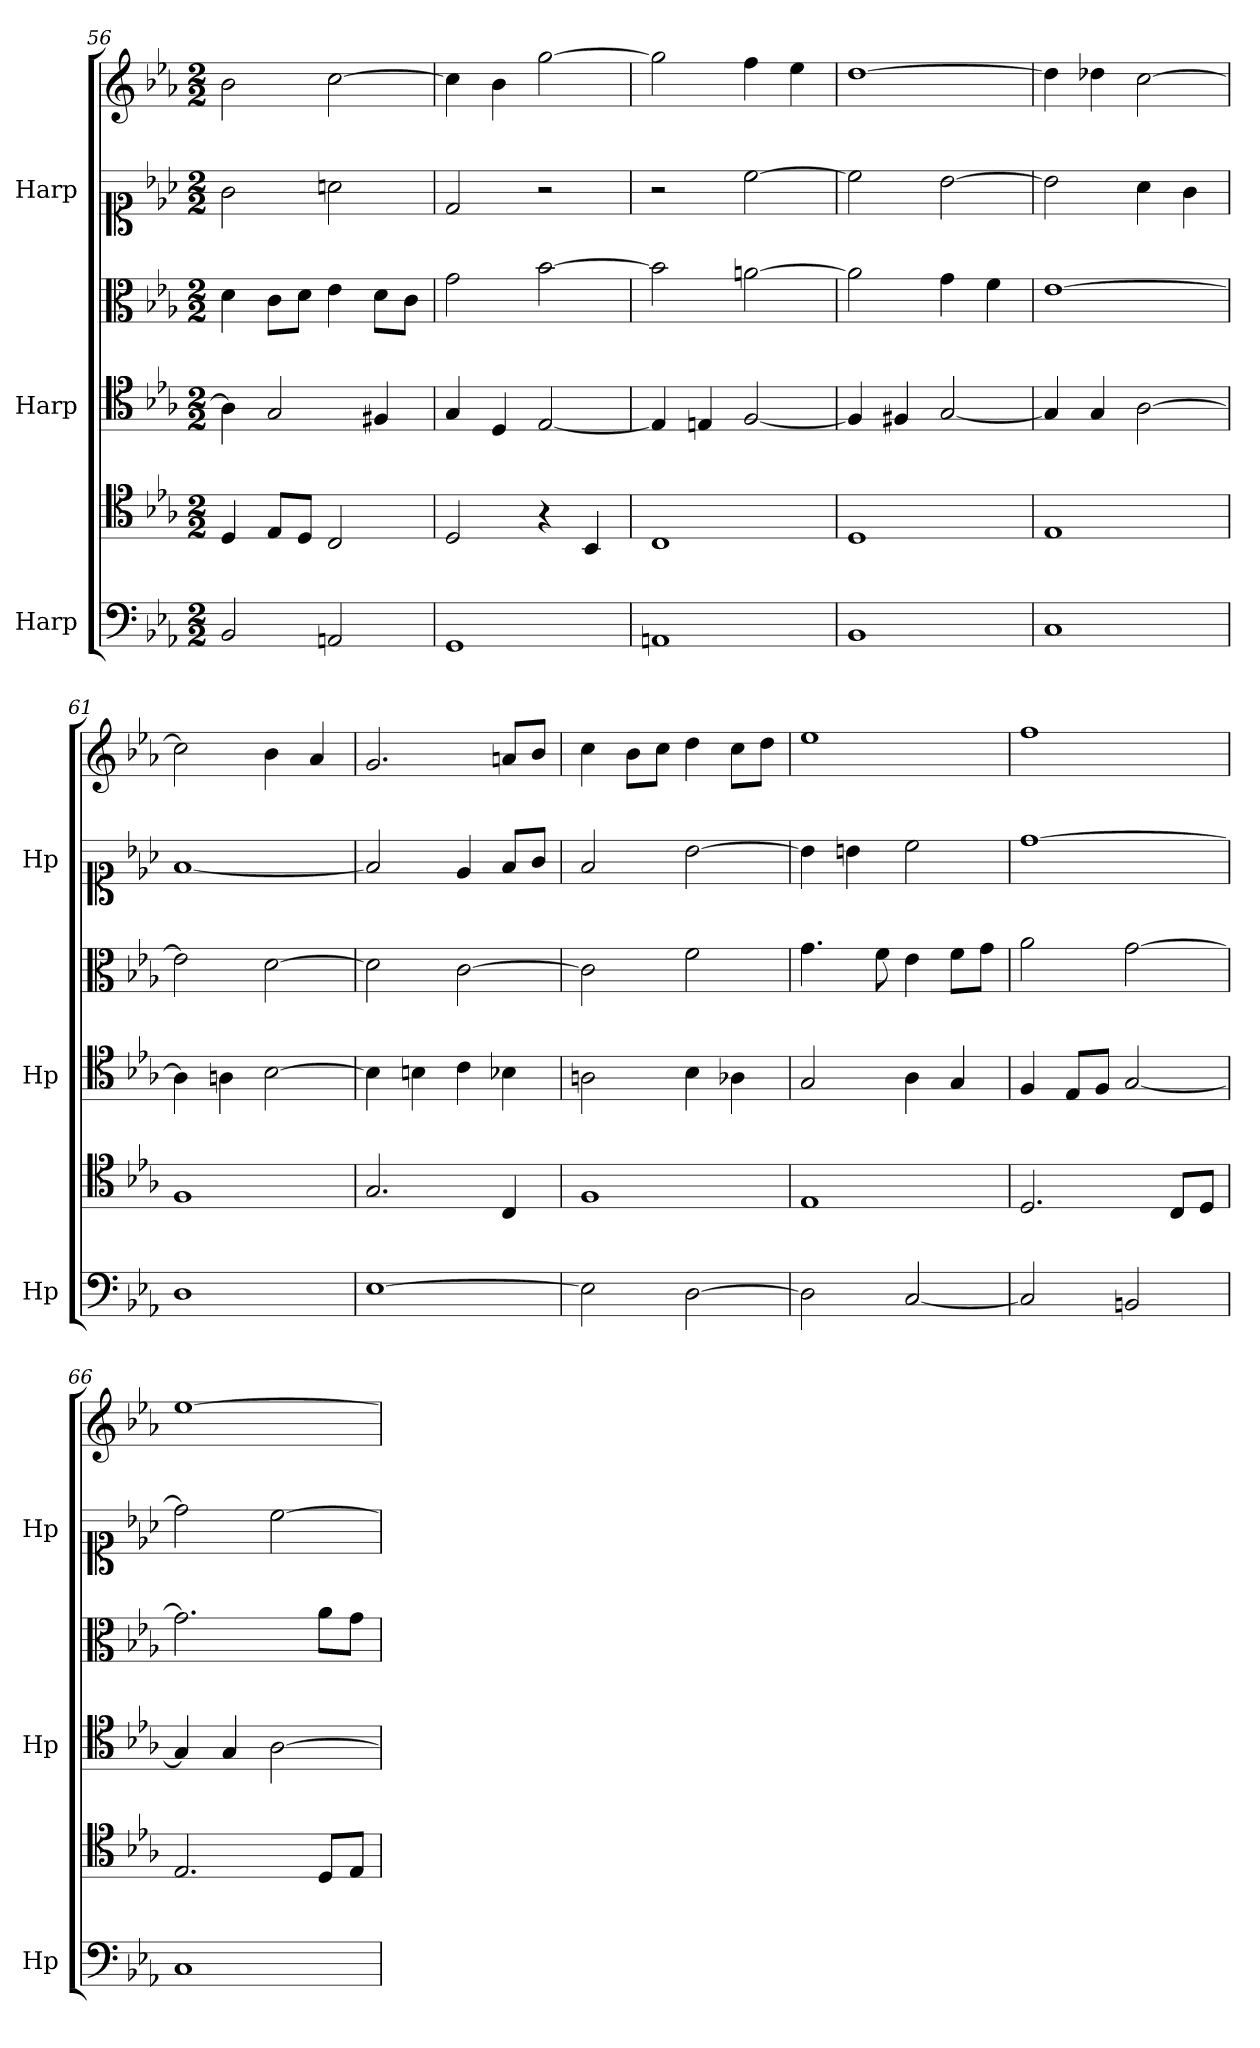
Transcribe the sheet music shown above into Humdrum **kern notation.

**kern	**kern	**kern	**kern	**kern	**kern
*part3	*part3	*part2	*part2	*part1	*part1
*staff6	*staff5	*staff4	*staff3	*staff2	*staff1
*I"Harp	*	*I"Harp	*	*I"Harp	*
*I'Hp	*	*I'Hp	*	*I'Hp	*
*clefF4	*clefC4	*clefC4	*clefC3	*clefC1	*clefG2
*k[b-e-a-]	*k[b-e-a-]	*k[b-e-a-]	*k[b-e-a-]	*k[b-e-a-]	*k[b-e-a-]
*M2/2	*M2/2	*M2/2	*M2/2	*M2/2	*M2/2
=56	=56	=56	=56	=56	=56
2BB-/	4D/	4A\]	4d\	2g\	2b-\
.	8E-/L	2G/	8c\L	.	.
.	8D/J	.	8d\J	.	.
2AAn/	2C/	.	4e-\	2an\	[2cc\
.	.	4F#X/	8d\L	.	.
.	.	.	8c\J	.	.
=57	=57	=57	=57	=57	=57
1GG	2D/	4G/	2g\	2d/	4cc\]
.	.	4D/	.	.	4b-\
.	4r	[2E-/	[2b-\	2r	[2gg\
.	4BB-/	.	.	.	.
!!LO:LB:g=z
=58	=58	=58	=58	=58	=58
1AAn	1C	4E-/]	2b-\]	2r	2gg\]
.	.	4En/	.	.	.
.	.	[2F/	[2an\	[2cc\	4ff\
.	.	.	.	.	4ee-\
=59	=59	=59	=59	=59	=59
1BB-	1D	4F/]	2a\]	2cc\]	[1dd
.	.	4F#X/	.	.	.
.	.	[2G/	4g\	[2b-\	.
.	.	.	4f\	.	.
=60	=60	=60	=60	=60	=60
1C	1E-	4G/]	[1e-	2b-\]	4dd\]
.	.	4G/	.	.	4dd-X\
.	.	[2A-\	.	4a-\	[2cc\
.	.	.	.	4g\	.
=61	=61	=61	=61	=61	=61
1D	1F	4A-\]	2e-\]	[1f	2cc\]
.	.	4An\	.	.	.
.	.	[2B-\	[2d\	.	4b-\
.	.	.	.	.	4a-/
=62	=62	=62	=62	=62	=62
[1E-	2.G/	4B-\]	2d\]	2f/]	2.g/
.	.	4Bn\	.	.	.
.	.	4c\	[2c\	4e-/	.
.	4C/	4B-X\	.	8f/L	8an/L
.	.	.	.	8g/J	8b-/J
=63	=63	=63	=63	=63	=63
2E-\]	1F	2An\	2c\]	2f/	4cc\
.	.	.	.	.	8b-\L
.	.	.	.	.	8cc\J
[2D\	.	4B-\	2f\	[2b-\	4dd\
.	.	4A-X\	.	.	8cc\L
.	.	.	.	.	8dd\J
=64	=64	=64	=64	=64	=64
2D\]	1E-	2G/	4.g\	4b-\]	1ee-
.	.	.	.	4bn\	.
.	.	.	8f\	.	.
[2C/	.	4A-\	4e-\	2cc\	.
.	.	4G/	8f\L	.	.
.	.	.	8g\J	.	.
!!LO:PB:g=z
=65	=65	=65	=65	=65	=65
2C/]	2.D/	4F/	2a-\	[1dd	1ff
.	.	8E-/L	.	.	.
.	.	8F/J	.	.	.
2BBn/	.	[2G/	[2g\	.	.
.	8C/L	.	.	.	.
.	8D/J	.	.	.	.
=66	=66	=66	=66	=66	=66
1C	2.E-/	4G/]	2.g\]	2dd\]	[1ee-
.	.	4G/	.	.	.
.	.	[2A-\	.	[2cc\	.
.	8D/L	.	8a-\L	.	.
.	8E-/J	.	8g\J	.	.
=	=	=	=	=	=
*-	*-	*-	*-	*-	*-
